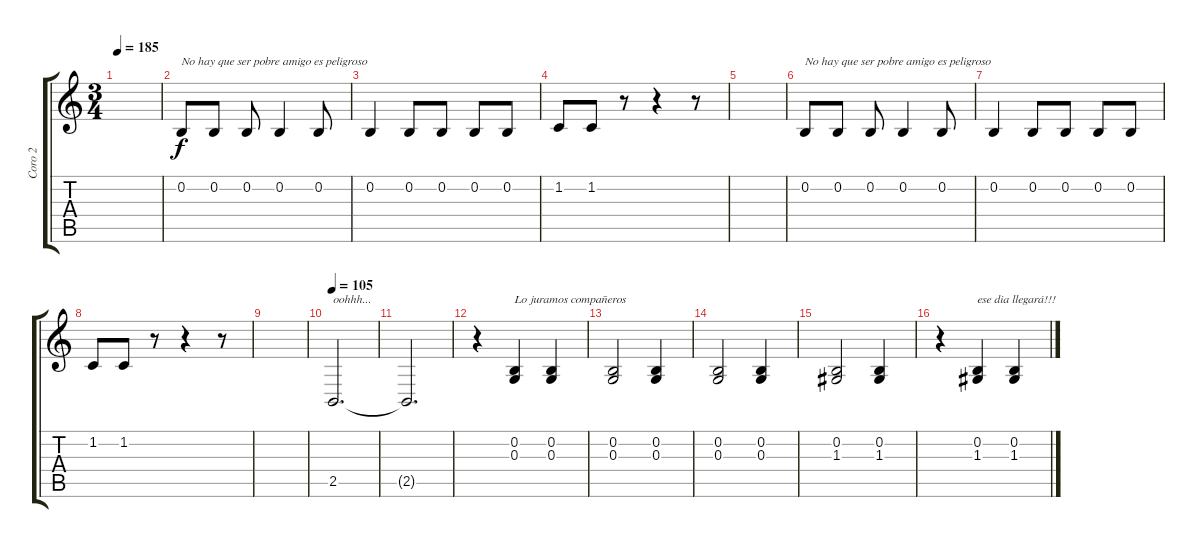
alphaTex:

\track ("Coro 2" "Coro 2") {instrument choiraahs}
\staff {score tabs}
\tuning (E4 B3 G3 D3 A2 E2) {hide}
\ts (3 4)
\tempo 185
\clef g2
\ks c
|
0.2.8{txt "No hay que ser pobre amigo es peligroso"} 0.2.8 0.2.8 0.2.4 0.2.8 |
0.2.4 0.2.8 0.2.8 0.2.8 0.2.8 |
1.2.8 1.2.8 r.8 r.4 r.8 |
|
0.2.8{txt "No hay que ser pobre amigo es peligroso"} 0.2.8 0.2.8 0.2.4 0.2.8 |
0.2.4 0.2.8 0.2.8 0.2.8 0.2.8 |
1.2.8 1.2.8 r.8 r.4 r.8 |
|
\tempo 105
2.5.2{d txt "oohhh..."} |
2.5{t}.2{d} |
r.4 (0.2 0.3).4{txt "Lo juramos compañeros"} (0.2 0.3).4 |
(0.2 0.3).2 (0.2 0.3).4 |
(0.2 0.3).2 (0.2 0.3).4 |
(0.2 1.3).2 (0.2 1.3).4 |
r.4 (0.2 1.3).4{txt "ese dia llegará!!!"} (0.2 1.3).4
